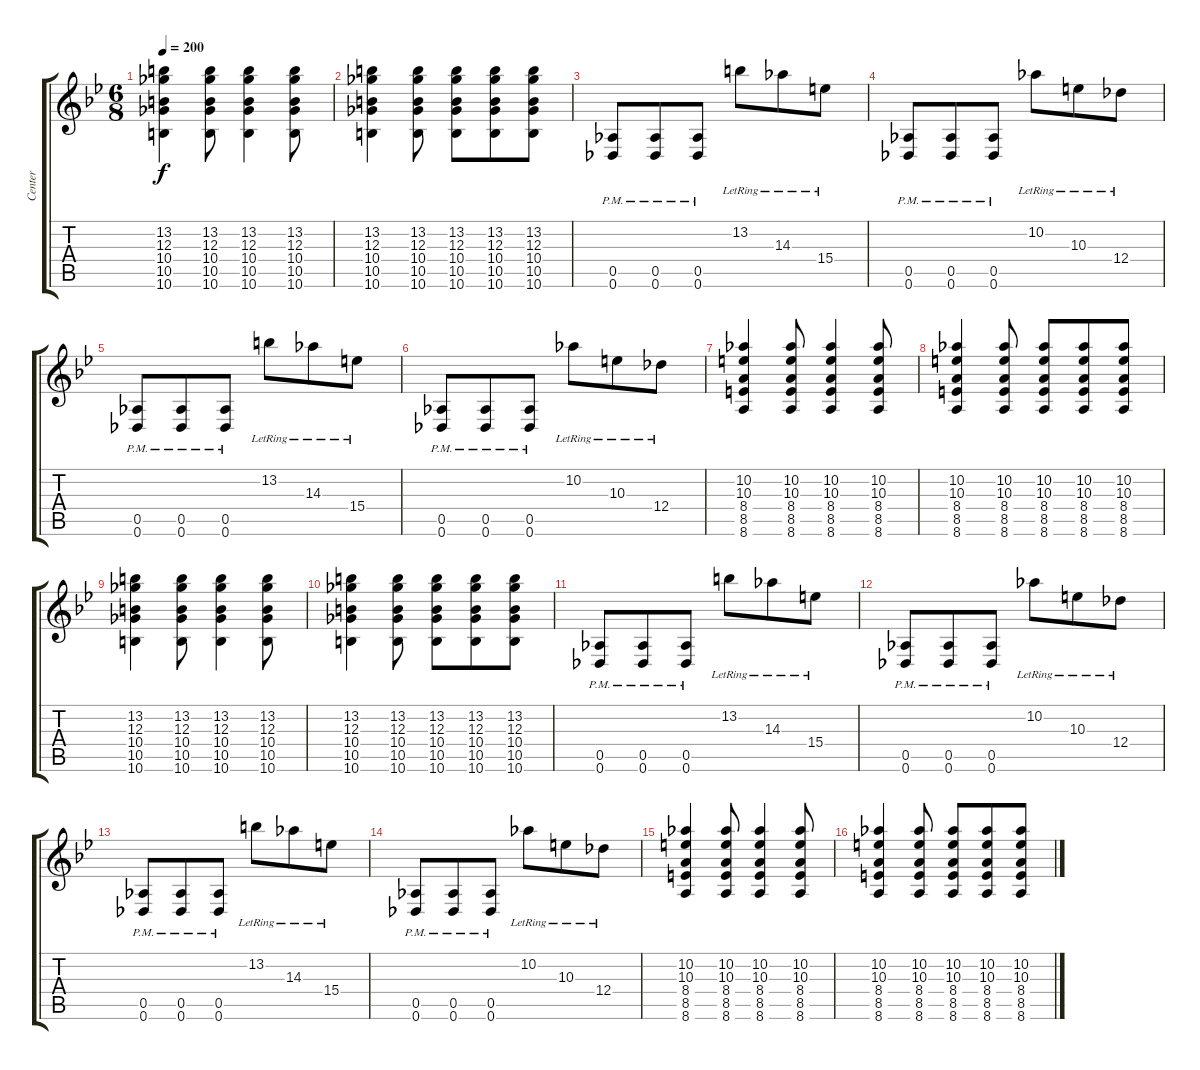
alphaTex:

\track ("Center" "Center") {instrument overdrivenguitar}
\staff {score tabs}
\tuning (Eb4 Bb3 Gb3 Db3 Ab2 Db2) {hide}
\ts (6 8)
\tempo 200
\clef g2
\ks bb
(13.2 12.3 10.4 10.5 10.6).4{dy f} (13.2 12.3 10.4 10.5 10.6).8 (13.2 12.3 10.4 10.5 10.6).4 (13.2 12.3 10.4 10.5 10.6).8 |
(13.2 12.3 10.4 10.5 10.6).4 (13.2 12.3 10.4 10.5 10.6).8 (13.2 12.3 10.4 10.5 10.6).8 (13.2 12.3 10.4 10.5 10.6).8 (13.2 12.3 10.4 10.5 10.6).8 |
(0.5{pm} 0.6{pm}).8 (0.5{pm} 0.6{pm}).8 (0.5{pm} 0.6{pm}).8 13.2{lr}.8 14.3{lr}.8 15.4{lr}.8 |
(0.5{pm} 0.6{pm}).8 (0.5{pm} 0.6{pm}).8 (0.5{pm} 0.6{pm}).8 10.2{lr}.8 10.3{lr}.8 12.4{lr}.8 |
(0.5{pm} 0.6{pm}).8 (0.5{pm} 0.6{pm}).8 (0.5{pm} 0.6{pm}).8 13.2{lr}.8 14.3{lr}.8 15.4{lr}.8 |
(0.5{pm} 0.6{pm}).8 (0.5{pm} 0.6{pm}).8 (0.5{pm} 0.6{pm}).8 10.2{lr}.8 10.3{lr}.8 12.4{lr}.8 |
(10.2 10.3 8.4 8.5 8.6).4 (10.2 10.3 8.4 8.5 8.6).8 (10.2 10.3 8.4 8.5 8.6).4 (10.2 10.3 8.4 8.5 8.6).8 |
(10.2 10.3 8.4 8.5 8.6).4 (10.2 10.3 8.4 8.5 8.6).8 (10.2 10.3 8.4 8.5 8.6).8 (10.2 10.3 8.4 8.5 8.6).8 (10.2 10.3 8.4 8.5 8.6).8 |
(13.2 12.3 10.4 10.5 10.6).4 (13.2 12.3 10.4 10.5 10.6).8 (13.2 12.3 10.4 10.5 10.6).4 (13.2 12.3 10.4 10.5 10.6).8 |
(13.2 12.3 10.4 10.5 10.6).4 (13.2 12.3 10.4 10.5 10.6).8 (13.2 12.3 10.4 10.5 10.6).8 (13.2 12.3 10.4 10.5 10.6).8 (13.2 12.3 10.4 10.5 10.6).8 |
(0.5{pm} 0.6{pm}).8 (0.5{pm} 0.6{pm}).8 (0.5{pm} 0.6{pm}).8 13.2{lr}.8 14.3{lr}.8 15.4{lr}.8 |
(0.5{pm} 0.6{pm}).8 (0.5{pm} 0.6{pm}).8 (0.5{pm} 0.6{pm}).8 10.2{lr}.8 10.3{lr}.8 12.4{lr}.8 |
(0.5{pm} 0.6{pm}).8 (0.5{pm} 0.6{pm}).8 (0.5{pm} 0.6{pm}).8 13.2{lr}.8 14.3{lr}.8 15.4{lr}.8 |
(0.5{pm} 0.6{pm}).8 (0.5{pm} 0.6{pm}).8 (0.5{pm} 0.6{pm}).8 10.2{lr}.8 10.3{lr}.8 12.4{lr}.8 |
(10.2 10.3 8.4 8.5 8.6).4 (10.2 10.3 8.4 8.5 8.6).8 (10.2 10.3 8.4 8.5 8.6).4 (10.2 10.3 8.4 8.5 8.6).8 |
(10.2 10.3 8.4 8.5 8.6).4 (10.2 10.3 8.4 8.5 8.6).8 (10.2 10.3 8.4 8.5 8.6).8 (10.2 10.3 8.4 8.5 8.6).8 (10.2 10.3 8.4 8.5 8.6).8
